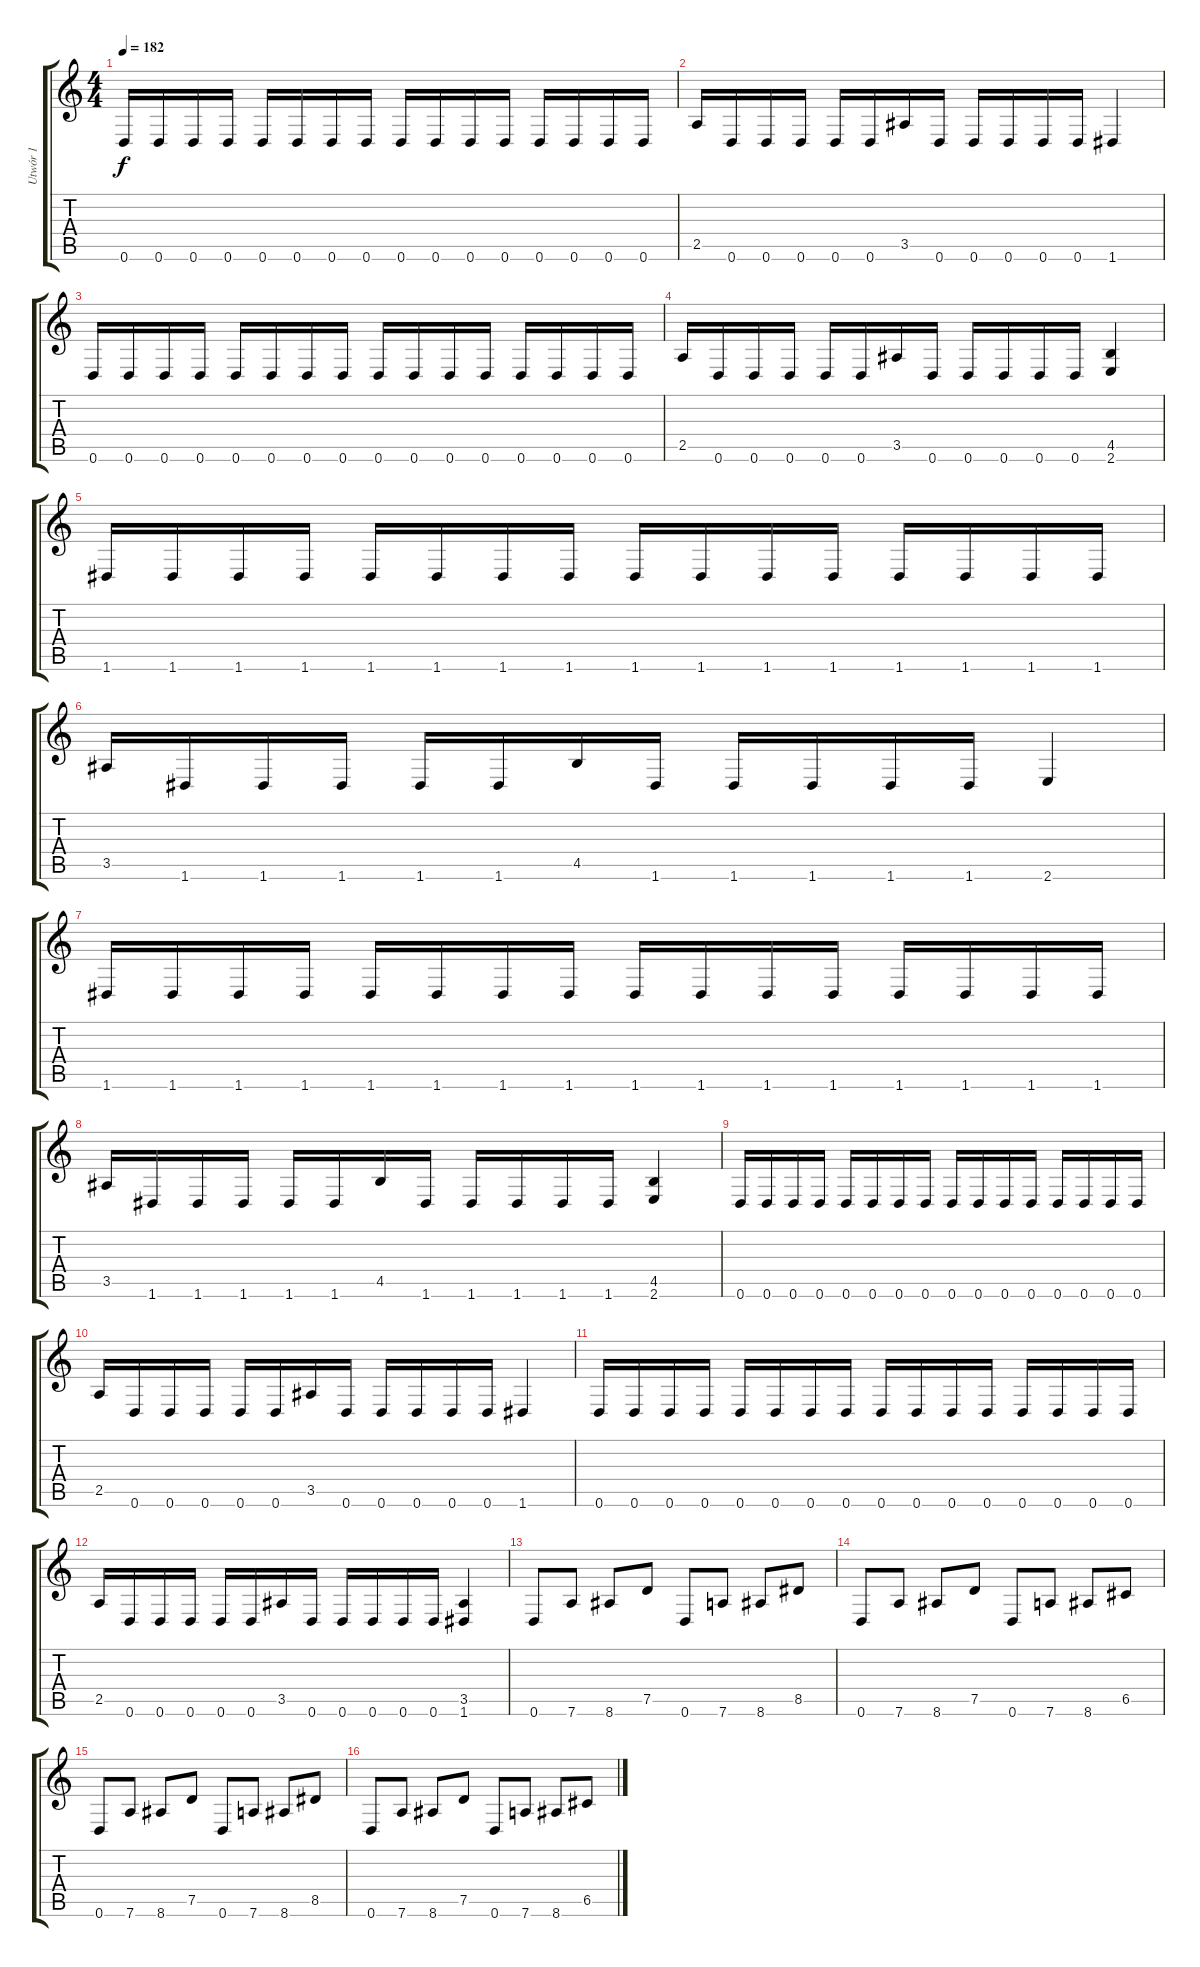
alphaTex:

\track ("Utwór 1" "Utwór 1") {instrument distortionguitar}
\staff {score tabs}
\tuning (D4 A3 F3 C3 G2 D2) {hide}
\ts (4 4)
\tempo 182
\clef g2
\ks c
0.6.16{dy f} 0.6.16 0.6.16 0.6.16 0.6.16 0.6.16 0.6.16 0.6.16 0.6.16 0.6.16 0.6.16 0.6.16 0.6.16 0.6.16 0.6.16 0.6.16 |
2.5.16 0.6.16 0.6.16 0.6.16 0.6.16 0.6.16 3.5.16 0.6.16 0.6.16 0.6.16 0.6.16 0.6.16 1.6.4 |
0.6.16 0.6.16 0.6.16 0.6.16 0.6.16 0.6.16 0.6.16 0.6.16 0.6.16 0.6.16 0.6.16 0.6.16 0.6.16 0.6.16 0.6.16 0.6.16 |
2.5.16 0.6.16 0.6.16 0.6.16 0.6.16 0.6.16 3.5.16 0.6.16 0.6.16 0.6.16 0.6.16 0.6.16 (4.5 2.6).4 |
1.6.16 1.6.16 1.6.16 1.6.16 1.6.16 1.6.16 1.6.16 1.6.16 1.6.16 1.6.16 1.6.16 1.6.16 1.6.16 1.6.16 1.6.16 1.6.16 |
3.5.16 1.6.16 1.6.16 1.6.16 1.6.16 1.6.16 4.5.16 1.6.16 1.6.16 1.6.16 1.6.16 1.6.16 2.6.4 |
1.6.16 1.6.16 1.6.16 1.6.16 1.6.16 1.6.16 1.6.16 1.6.16 1.6.16 1.6.16 1.6.16 1.6.16 1.6.16 1.6.16 1.6.16 1.6.16 |
3.5.16 1.6.16 1.6.16 1.6.16 1.6.16 1.6.16 4.5.16 1.6.16 1.6.16 1.6.16 1.6.16 1.6.16 (4.5 2.6).4 |
0.6.16 0.6.16 0.6.16 0.6.16 0.6.16 0.6.16 0.6.16 0.6.16 0.6.16 0.6.16 0.6.16 0.6.16 0.6.16 0.6.16 0.6.16 0.6.16 |
2.5.16 0.6.16 0.6.16 0.6.16 0.6.16 0.6.16 3.5.16 0.6.16 0.6.16 0.6.16 0.6.16 0.6.16 1.6.4 |
0.6.16 0.6.16 0.6.16 0.6.16 0.6.16 0.6.16 0.6.16 0.6.16 0.6.16 0.6.16 0.6.16 0.6.16 0.6.16 0.6.16 0.6.16 0.6.16 |
2.5.16 0.6.16 0.6.16 0.6.16 0.6.16 0.6.16 3.5.16 0.6.16 0.6.16 0.6.16 0.6.16 0.6.16 (3.5 1.6).4 |
0.6.8 7.6.8 8.6.8 7.5.8 0.6.8 7.6.8 8.6.8 8.5.8 |
0.6.8 7.6.8 8.6.8 7.5.8 0.6.8 7.6.8 8.6.8 6.5.8 |
0.6.8 7.6.8 8.6.8 7.5.8 0.6.8 7.6.8 8.6.8 8.5.8 |
0.6.8 7.6.8 8.6.8 7.5.8 0.6.8 7.6.8 8.6.8 6.5.8
